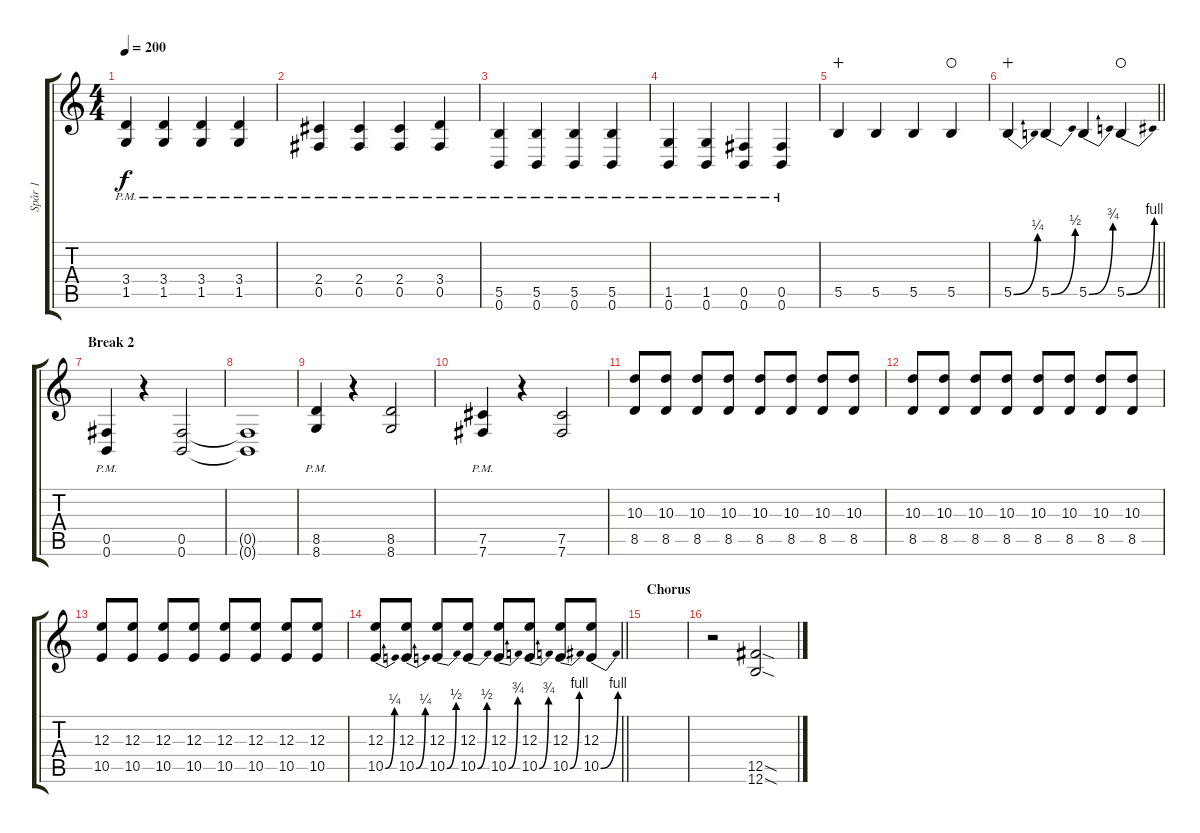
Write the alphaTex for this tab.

\track ("Spår 1" "Spår 1") {instrument distortionguitar}
\staff {score tabs}
\tuning (Db4 Ab3 E3 B2 Gb2 B1) {hide}
\ts (4 4)
\tempo 200
\clef g2
\ks c
(3.4{pm} 1.5{pm}).4{dy f} (3.4{pm} 1.5{pm}).4 (3.4{pm} 1.5{pm}).4 (3.4{pm} 1.5{pm}).4 |
(2.4{pm} 0.5{pm}).4 (2.4{pm} 0.5{pm}).4 (2.4{pm} 0.5{pm}).4 (3.4{pm} 0.5{pm}).4 |
(5.5{pm} 0.6{pm}).4 (5.5{pm} 0.6{pm}).4 (5.5{pm} 0.6{pm}).4 (5.5{pm} 0.6{pm}).4 |
(1.5{pm} 0.6{pm}).4 (1.5 0.6{pm}).4 (0.5{pm} 0.6{pm}).4 (0.5{pm} 0.6{pm}).4 |
5.5.4{wahc} 5.5.4 5.5.4 5.5.4{waho} |
\barLineRight lightlight
5.5{be (bend 0 0 60 1)}.4{wahc} 5.5{be (bend 0 0 60 2)}.4 5.5{be (bend 0 0 60 3)}.4 5.5{be (bend 0 0 60 4)}.4{waho} |
\section ("" "Break 2")
(0.5{pm} 0.6{pm}).4{instrument distortionguitar} r.4 (0.5 0.6).2 |
(0.5{t} 0.6{t}).1 |
(8.5{pm} 8.6{pm}).4 r.4 (8.5 8.6).2 |
(7.5{pm} 7.6{pm}).4 r.4 (7.5 7.6).2 |
(10.3 8.5).8 (10.3 8.5).8 (10.3 8.5).8 (10.3 8.5).8 (10.3 8.5).8 (10.3 8.5).8 (10.3 8.5).8 (10.3 8.5).8 |
(10.3 8.5).8 (10.3 8.5).8 (10.3 8.5).8 (10.3 8.5).8 (10.3 8.5).8 (10.3 8.5).8 (10.3 8.5).8 (10.3 8.5).8 |
(12.3 10.5).8 (12.3 10.5).8 (12.3 10.5).8 (12.3 10.5).8 (12.3 10.5).8 (12.3 10.5).8 (12.3 10.5).8 (12.3 10.5).8 |
\barLineRight lightlight
(12.3 10.5{be (bend 0 0 60 1)}).8 (12.3 10.5{be (bend 0 0 60 1)}).8 (12.3 10.5{be (bend 0 0 60 2)}).8 (12.3 10.5{be (bend 0 0 60 2)}).8 (12.3 10.5{be (bend 0 0 60 3)}).8 (12.3 10.5{be (bend 0 0 60 3)}).8 (12.3 10.5{be (bend 0 0 60 4)}).8 (12.3 10.5{be (bend 0 0 60 4)}).8 |
\section ("" "Chorus")
|
r.2 (12.5{sod} 12.6{sod}).2
